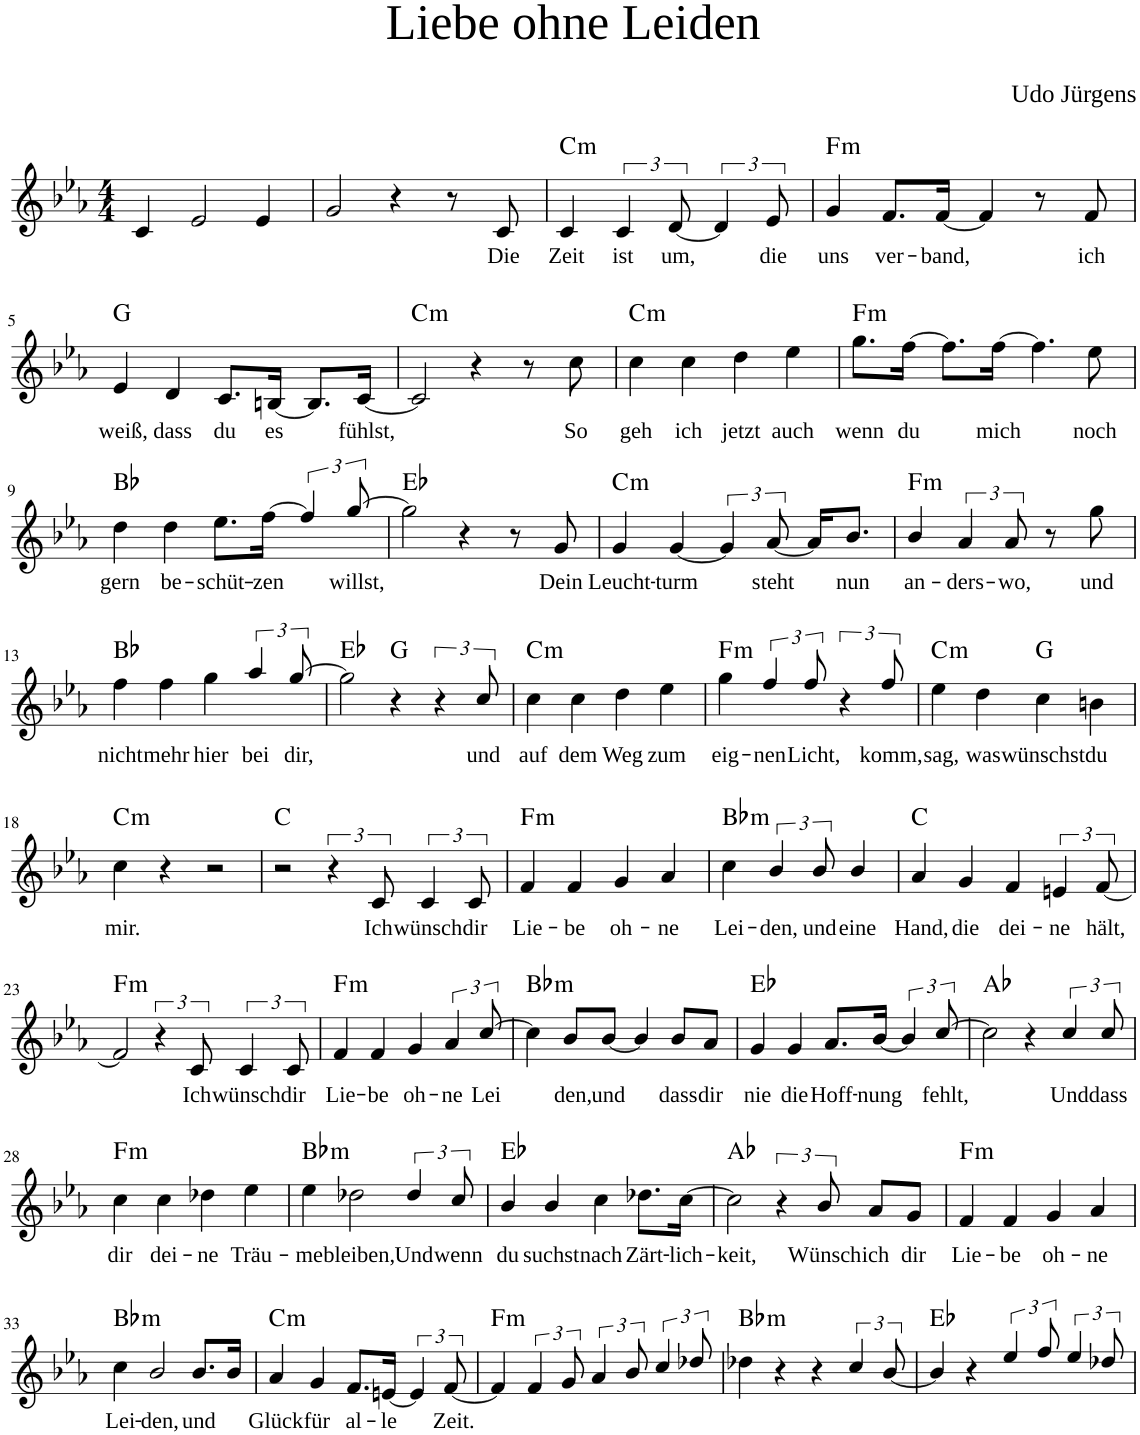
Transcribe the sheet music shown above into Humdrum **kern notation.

**kern	**text	**harte
*part1	*part1	*part1
*staff1	*staff1	*
*I"Piano	*	*
*I'Pno	*	*
*clefG2	*	*
*k[b-e-a-]	*	*
*M4/4	*	*
=1	=1	=1
4c/	.	.
2e-/	.	.
4e-/	.	.
=2	=2	=2
2g/	.	.
4r	.	.
8r	.	.
!	!LO:LY:b	!
8c/	Die	.
=3	=3	=3
!	!LO:LY:b	!LO:H:kt=m
4c/	Zeit	C:min
!	!LO:LY:b	!
6c/	ist	.
!	!LO:LY:b	!
[12d/	um,	.
6d/]	.	.
!	!LO:LY:b	!
12e-/	die	.
=4	=4	=4
!	!LO:LY:b	!LO:H:kt=m
4g/	uns	F:min
!	!LO:LY:b	!
8.f/L	ver-	.
!	!LO:LY:b	!
[16f/Jk	-band,	.
4f/]	.	.
8r	.	.
!	!LO:LY:b	!
8f/	ich	.
!!LO:LB:g=z
=5	=5	=5
!	!LO:LY:b	!
4e-/	weiß,	G:maj
!	!LO:LY:b	!
4d/	dass	.
!	!LO:LY:b	!
8.c/L	du	.
!	!LO:LY:b	!
[16Bn/Jk	es	.
8.B/L]	.	.
!	!LO:LY:b	!
[16c/Jk	fühlst,	.
=6	=6	=6
!	!	!LO:H:kt=m
2c/]	.	C:min
4r	.	.
8r	.	.
!	!LO:LY:b	!
8cc\	So	.
=7	=7	=7
!	!LO:LY:b	!LO:H:kt=m
4cc\	geh	C:min
!	!LO:LY:b	!
4cc\	ich	.
!	!LO:LY:b	!
4dd\	jetzt	.
!	!LO:LY:b	!
4ee-\	auch	.
=8	=8	=8
!	!LO:LY:b	!LO:H:kt=m
8.gg\L	wenn	F:min
!	!LO:LY:b	!
[16ff\Jk	du	.
8.ff\L]	.	.
!	!LO:LY:b	!
[16ff\Jk	mich	.
4.ff\]	.	.
!	!LO:LY:b	!
8ee-\	noch	.
!!LO:LB:g=z
=9	=9	=9
!	!LO:LY:b	!
4dd\	gern	Bb:maj
!	!LO:LY:b	!
4dd\	be-	.
!	!LO:LY:b	!
8.ee-\L	schüt-	.
!	!LO:LY:b	!
[16ff\Jk	-zen	.
6ff/]	.	.
!	!LO:LY:b	!
[12gg/	willst,	.
=10	=10	=10
2gg\]	.	Eb:maj
4r	.	.
8r	.	.
!	!LO:LY:b	!
8g/	Dein	.
=11	=11	=11
!	!LO:LY:b	!LO:H:kt=m
4g/	Leucht-	C:min
!	!LO:LY:b	!
[4g/	-turm	.
6g/]	.	.
!	!LO:LY:b	!
[12a-/	steht	.
16a-/KL]	.	.
!	!LO:LY:b	!
8.b-/J	nun	.
=12	=12	=12
!	!LO:LY:b	!LO:H:kt=m
4b-/	an-	F:min
!	!LO:LY:b	!
6a-/	-ders-	.
!	!LO:LY:b	!
12a-/	-wo,	.
8r	.	.
!	!LO:LY:b	!
8gg\	und	.
!!LO:LB:g=z
=13	=13	=13
!	!LO:LY:b	!
4ff\	nicht	Bb:maj
!	!LO:LY:b	!
4ff\	mehr	.
!	!LO:LY:b	!
4gg\	hier	.
!	!LO:LY:b	!
6aa-/	bei	.
!	!LO:LY:b	!
[12gg/	dir,	.
=14	=14	=14
2gg\]	.	Eb:maj
4r	.	G:maj
6r	.	.
!	!LO:LY:b	!
12cc/	und	.
=15	=15	=15
!	!LO:LY:b	!LO:H:kt=m
4cc\	auf	C:min
!	!LO:LY:b	!
4cc\	dem	.
!	!LO:LY:b	!
4dd\	Weg	.
!	!LO:LY:b	!
4ee-\	zum	.
=16	=16	=16
!	!LO:LY:b	!LO:H:kt=m
4gg\	eig-	F:min
!	!LO:LY:b	!
6ff/	-nen	.
!	!LO:LY:b	!
12ff/	Licht,	.
6r	.	.
!	!LO:LY:b	!
12ff/	komm,	.
=17	=17	=17
!	!LO:LY:b	!LO:H:kt=m
4ee-\	sag,	C:min
!	!LO:LY:b	!
4dd\	was	.
!	!LO:LY:b	!
4cc\	wünschst	G:maj
!	!LO:LY:b	!
4bn\	du	.
!!LO:LB:g=z
=18	=18	=18
!	!LO:LY:b	!LO:H:kt=m
4cc\	mir.	C:min
4r	.	.
2r	.	.
=19	=19	=19
2r	.	C:maj
6r	.	.
!	!LO:LY:b	!
12c/	Ich	.
!	!LO:LY:b	!
6c/	wünsch	.
!	!LO:LY:b	!
12c/	dir	.
=20	=20	=20
!	!LO:LY:b	!LO:H:kt=m
4f/	Lie-	F:min
!	!LO:LY:b	!
4f/	-be	.
!	!LO:LY:b	!
4g/	oh-	.
!	!LO:LY:b	!
4a-/	-ne	.
=21	=21	=21
!	!LO:LY:b	!LO:H:kt=m
4cc\	Lei-	Bb:min
!	!LO:LY:b	!
6b-/	-den,	.
!	!LO:LY:b	!
12b-/	und	.
!	!LO:LY:b	!
4b-/	eine	.
=22	=22	=22
!	!LO:LY:b	!
4a-/	Hand,	C:maj
!	!LO:LY:b	!
4g/	die	.
!	!LO:LY:b	!
4f/	dei-	.
!	!LO:LY:b	!
6en/	-ne	.
!	!LO:LY:b	!
[12f/	hält,	.
!!LO:LB:g=z
=23	=23	=23
!	!	!LO:H:kt=m
2f/]	.	F:min
6r	.	.
!	!LO:LY:b	!
12c/	Ich	.
!	!LO:LY:b	!
6c/	wünsch	.
!	!LO:LY:b	!
12c/	dir	.
=24	=24	=24
!	!LO:LY:b	!LO:H:kt=m
4f/	Lie-	F:min
!	!LO:LY:b	!
4f/	-be	.
!	!LO:LY:b	!
4g/	oh-	.
!	!LO:LY:b	!
6a-/	-ne	.
!	!LO:LY:b	!
[12cc/	-Lei	.
=25	=25	=25
!	!	!LO:H:kt=m
4cc\]	.	Bb:min
!	!LO:LY:b	!
8b-/L	den,	.
!	!LO:LY:b	!
[8b-/J	und	.
4b-/]	.	.
!	!LO:LY:b	!
8b-/L	dass	.
!	!LO:LY:b	!
8a-/J	dir	.
=26	=26	=26
!	!LO:LY:b	!
4g/	nie	Eb:maj
!	!LO:LY:b	!
4g/	die	.
!	!LO:LY:b	!
8.a-/L	Hoff-	.
!	!LO:LY:b	!
[16b-/Jk	-nung	.
6b-/]	.	.
!	!LO:LY:b	!
[12cc/	fehlt,	.
=27	=27	=27
2cc\]	.	Ab:maj
4r	.	.
!	!LO:LY:b	!
6cc/	Und	.
!	!LO:LY:b	!
12cc/	dass	.
!!LO:LB:g=z
=28	=28	=28
!	!LO:LY:b	!LO:H:kt=m
4cc\	dir	F:min
!	!LO:LY:b	!
4cc\	dei-	.
!	!LO:LY:b	!
4dd-X\	-ne	.
!	!LO:LY:b	!
4ee-\	Träu-	.
=29	=29	=29
!	!LO:LY:b	!LO:H:kt=m
4ee-\	-me	Bb:min
!	!LO:LY:b	!
2dd-X\	bleiben,	.
!	!LO:LY:b	!
6dd-/	Und	.
!	!LO:LY:b	!
12cc/	wenn	.
=30	=30	=30
!	!LO:LY:b	!
4b-/	du	Eb:maj
!	!LO:LY:b	!
4b-/	suchst	.
!	!LO:LY:b	!
4cc\	nach	.
!	!LO:LY:b	!
8.dd-X\L	Zärt-	.
!	!LO:LY:b	!
[16cc\Jk	lich-	.
=31	=31	=31
!	!LO:LY:b	!
2cc\]	-keit,	Ab:maj
6r	.	.
!	!LO:LY:b	!
12b-/	Wünsch	.
!	!LO:LY:b	!
8a-/L	ich	.
!	!LO:LY:b	!
8g/J	dir	.
=32	=32	=32
!	!LO:LY:b	!LO:H:kt=m
4f/	Lie-	F:min
!	!LO:LY:b	!
4f/	-be	.
!	!LO:LY:b	!
4g/	oh-	.
!	!LO:LY:b	!
4a-/	-ne	.
!!LO:LB:g=z
=33	=33	=33
!	!LO:LY:b	!LO:H:kt=m
4cc\	Lei-	Bb:min
!	!LO:LY:b	!
2b-/	-den,	.
!	!LO:LY:b	!
8.b-/L	und	.
16b-/Jk	.	.
=34	=34	=34
!	!LO:LY:b	!LO:H:kt=m
4a-/	Glück	C:min
!	!LO:LY:b	!
4g/	für	.
!	!LO:LY:b	!
8.f/L	al-	.
!	!LO:LY:b	!
[16en/Jk	-le	.
6e/]	.	.
!	!LO:LY:b	!
[12f/	Zeit.	.
=35	=35	=35
!	!	!LO:H:kt=m
4f/]	.	F:min
6f/	.	.
12g/	.	.
6a-/	.	.
12b-/	.	.
6cc/	.	.
12dd-X/	.	.
=36	=36	=36
!	!	!LO:H:kt=m
4dd-X\	.	Bb:min
4r	.	.
4r	.	.
6cc/	.	.
[12b-/	.	.
=37	=37	=37
4b-/]	.	Eb:maj
4r	.	.
6ee-/	.	.
12ff/	.	.
6ee-/	.	.
12dd-X/	.	.
=	=	=
*-	*-	*-
